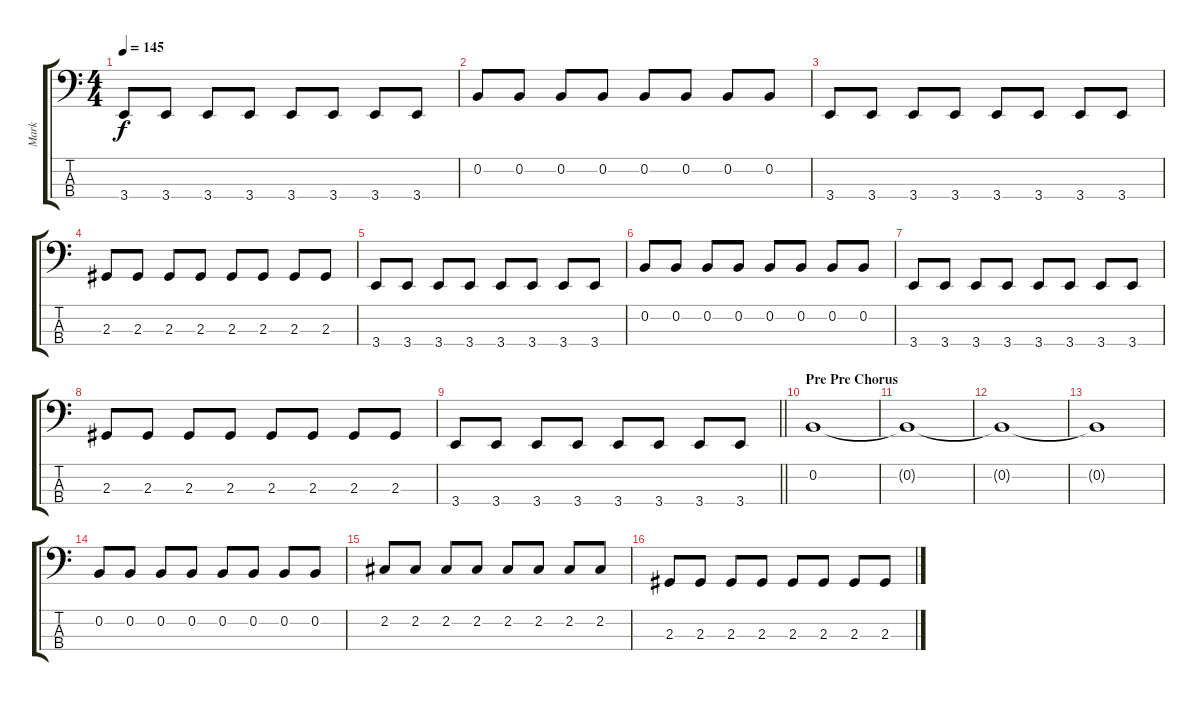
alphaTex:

\track ("Mark" "Mark") {instrument electricbassfinger}
\staff {score tabs}
\tuning (E2 B1 Gb1 Db1) {hide}
\ts (4 4)
\tempo 145
\clef f4
\ks c
3.4.8{dy f} 3.4.8 3.4.8 3.4.8 3.4.8 3.4.8 3.4.8 3.4.8 |
0.2.8 0.2.8 0.2.8 0.2.8 0.2.8 0.2.8 0.2.8 0.2.8 |
3.4.8 3.4.8 3.4.8 3.4.8 3.4.8 3.4.8 3.4.8 3.4.8 |
2.3.8 2.3.8 2.3.8 2.3.8 2.3.8 2.3.8 2.3.8 2.3.8 |
3.4.8 3.4.8 3.4.8 3.4.8 3.4.8 3.4.8 3.4.8 3.4.8 |
0.2.8 0.2.8 0.2.8 0.2.8 0.2.8 0.2.8 0.2.8 0.2.8 |
3.4.8 3.4.8 3.4.8 3.4.8 3.4.8 3.4.8 3.4.8 3.4.8 |
2.3.8 2.3.8 2.3.8 2.3.8 2.3.8 2.3.8 2.3.8 2.3.8 |
\barLineRight lightlight
3.4.8 3.4.8 3.4.8 3.4.8 3.4.8 3.4.8 3.4.8 3.4.8 |
\section ("" "Pre Pre Chorus")
0.2.1 |
0.2{t}.1 |
0.2{t}.1 |
0.2{t}.1 |
0.2.8 0.2.8 0.2.8 0.2.8 0.2.8 0.2.8 0.2.8 0.2.8 |
2.2.8 2.2.8 2.2.8 2.2.8 2.2.8 2.2.8 2.2.8 2.2.8 |
2.3.8 2.3.8 2.3.8 2.3.8 2.3.8 2.3.8 2.3.8 2.3.8
